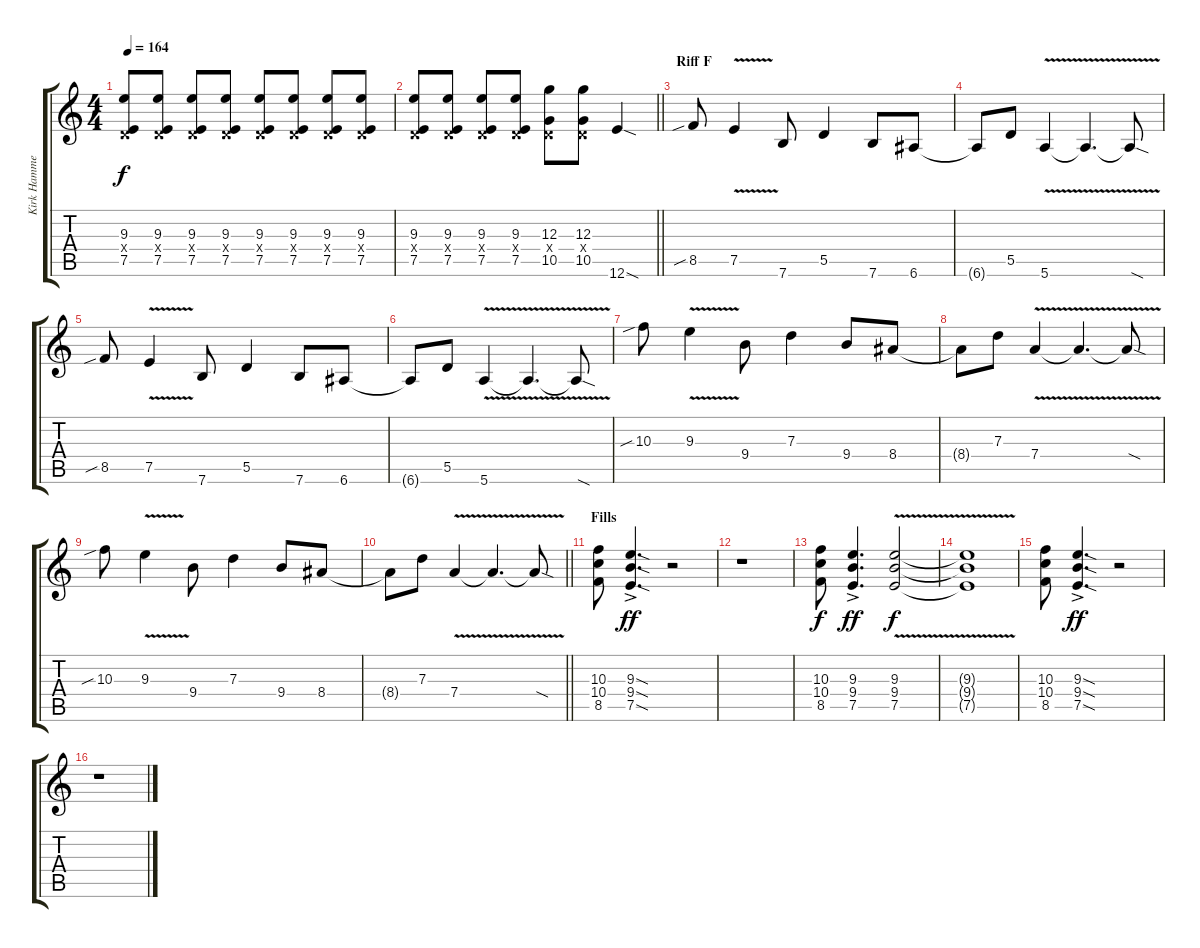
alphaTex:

\track ("Kirk Hammett" "Kirk Hamme") {instrument distortionguitar}
\staff {score tabs}
\tuning (E4 B3 G3 D3 A2 E2) {hide}
\ts (4 4)
\tempo 164
\clef g2
\ks c
(9.3 0.4{x} 7.5).8{dy f} (9.3 0.4{x} 7.5).8 (9.3 0.4{x} 7.5).8 (9.3 0.4{x} 7.5).8 (9.3 0.4{x} 7.5).8 (9.3 0.4{x} 7.5).8 (9.3 0.4{x} 7.5).8 (9.3 0.4{x} 7.5).8 |
\barLineRight lightlight
(9.3 0.4{x} 7.5).8 (9.3 0.4{x} 7.5).8 (9.3 0.4{x} 7.5).8 (9.3 0.4{x} 7.5).8 (12.3 0.4{x} 10.5).8 (12.3 0.4{x} 10.5).8 12.6{sod}.4 |
\section ("" "Riff F")
8.5{sib}.8 7.5{v}.4 7.6.8 5.5.4 7.6.8 6.6.8 |
6.6{t}.8 5.5.8 5.6{v}.4 5.6{t}.4{d} 5.6{v sod t}.8 |
8.5{sib}.8 7.5{v}.4 7.6.8 5.5.4 7.6.8 6.6.8 |
6.6{t}.8 5.5.8 5.6{v}.4 5.6{t}.4{d} 5.6{v sod t}.8 |
10.3{sib}.8 9.3{v}.4 9.4.8 7.3.4 9.4.8 8.4.8 |
8.4{t}.8 7.3.8 7.4{v}.4 7.4{t}.4{d} 7.4{v sod t}.8 |
10.3{sib}.8 9.3{v}.4 9.4.8 7.3.4 9.4.8 8.4.8 |
\barLineRight lightlight
8.4{t}.8 7.3.8 7.4{v}.4 7.4{t}.4{d} 7.4{v sod t}.8 |
\section ("" "Fills")
(10.3 10.4 8.5).8 (9.3{sod ac} 9.4{sod ac} 7.5{sod ac}).4{d dy ff} r.2 |
r.1 |
(10.3 10.4 8.5).8{dy f} (9.3{ac} 9.4{ac} 7.5{ac}).4{d dy ff} (9.3{v} 9.4{v} 7.5{v}).2{dy f} |
(9.3{t} 9.4{t} 7.5{t}).1 |
(10.3 10.4 8.5).8 (9.3{sod ac} 9.4{sod ac} 7.5{sod ac}).4{d dy ff} r.2 |
r.1
